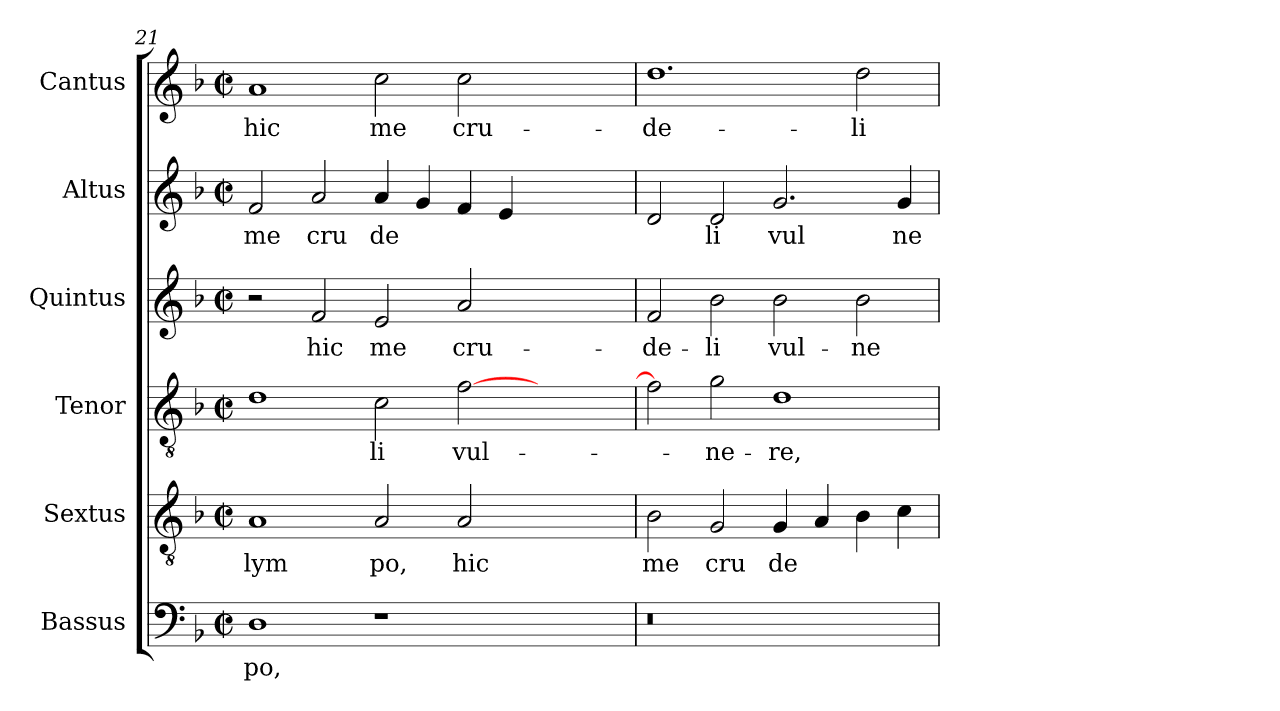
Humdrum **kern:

**kern	**text	**kern	**text	**kern	**text	**kern	**text	**kern	**text	**kern	**text
*part6	*part6	*part5	*part5	*part4	*part4	*part3	*part3	*part2	*part2	*part1	*part1
*staff6	*staff6	*staff5	*staff5	*staff4	*staff4	*staff3	*staff3	*staff2	*staff2	*staff1	*staff1
*I"Bassus	*	*I"Sextus	*	*I"Tenor	*	*I"Quintus	*	*I"Altus	*	*I"Cantus	*
*I'Bassus	*	*I'Sextus	*	*I'Tenor	*	*I'Quintus	*	*I'Altus	*	*I'Cantus	*
*clefF4	*	*clefGv2	*	*clefGv2	*	*clefG2	*	*clefG2	*	*clefG2	*
*k[b-]	*	*k[b-]	*	*k[b-]	*	*k[b-]	*	*k[b-]	*	*k[b-]	*
*F:	*	*F:	*	*F:	*	*F:	*	*F:	*	*F:	*
*M2/2	*	*M2/2	*	*M2/2	*	*M2/2	*	*M2/2	*	*M2/2	*
*met(c|)	*	*met(c|)	*	*met(c|)	*	*met(c|)	*	*met(c|)	*	*met(c|)	*
=21	=21	=21	=21	=21	=21	=21	=21	=21	=21	=21	=21
!	!LO:LY:b:cj	!	!LO:LY:b:cj	!	!	!	!	!	!LO:LY:b:cj	!	!LO:LY:b:cj
1D	-po,	1A	lym	1d	.	2r	.	2f/	me	1a	hic
!	!	!	!	!	!	!	!LO:LY:b:cj	!	!LO:LY:b:cj	!	!
.	.	.	.	.	.	2f/	hic	2a/	cru	.	.
!LO:N:vis=1	!	!	!LO:LY:b:cj	!	!LO:LY:b:cj	!	!LO:LY:b:cj	!	!LO:LY:b:cj	!	!LO:LY:b:cj
0r	.	2A/	po,	2c\	-li	2e/	me	4a/	de	2cc\	me
.	.	.	.	.	.	.	.	4g/	.	.	.
!	!	!	!LO:LY:b:cj	!	!LO:LY:b	!	!LO:LY:b:cj	!	!	!	!LO:LY:b:cj
.	.	2A/	hic	[>2f\	vul-	2a/	cru-	4f/	.	2cc\	cru-
.	.	.	.	.	.	.	.	4e/	.	.	.
.	.	1ryy	.	1ryy	.	1ryy	.	1ryy	.	1ryy	.
=22	=22	=22	=22	=22	=22	=22	=22	=22	=22	=22	=22
!	!	!	!LO:LY:b:cj	!	!	!	!LO:LY:b:cj	!	!	!	!LO:LY:b:cj
0r	.	2B-\	me	2f\]	.	2f/	-de-	2d/	.	1.dd	-de-
!	!	!	!LO:LY:b:cj	!	!LO:LY:b:cj	!	!LO:LY:b:cj	!	!LO:LY:b:cj	!	!
.	.	2G/	cru	2g\	-ne-	2b-\	-li	2d/	li	.	.
!	!	!	!LO:LY:b:cj	!	!LO:LY:b:cj	!	!LO:LY:b:cj	!	!LO:LY:b:cj	!	!
.	.	4G/	de	1d	-re,	2b-\	vul-	2.g/	vul	.	.
.	.	4A/	.	.	.	.	.	.	.	.	.
!	!	!	!	!	!	!	!LO:LY:b:cj	!	!	!	!LO:LY:b:cj
.	.	4B-\	.	.	.	2b-\	-ne-	.	.	2dd\	-li
!	!	!	!	!	!	!	!	!	!LO:LY:b:cj	!	!
.	.	4c\	.	.	.	.	.	4g/	ne	.	.
=	=	=	=	=	=	=	=	=	=	=	=
*-	*-	*-	*-	*-	*-	*-	*-	*-	*-	*-	*-
